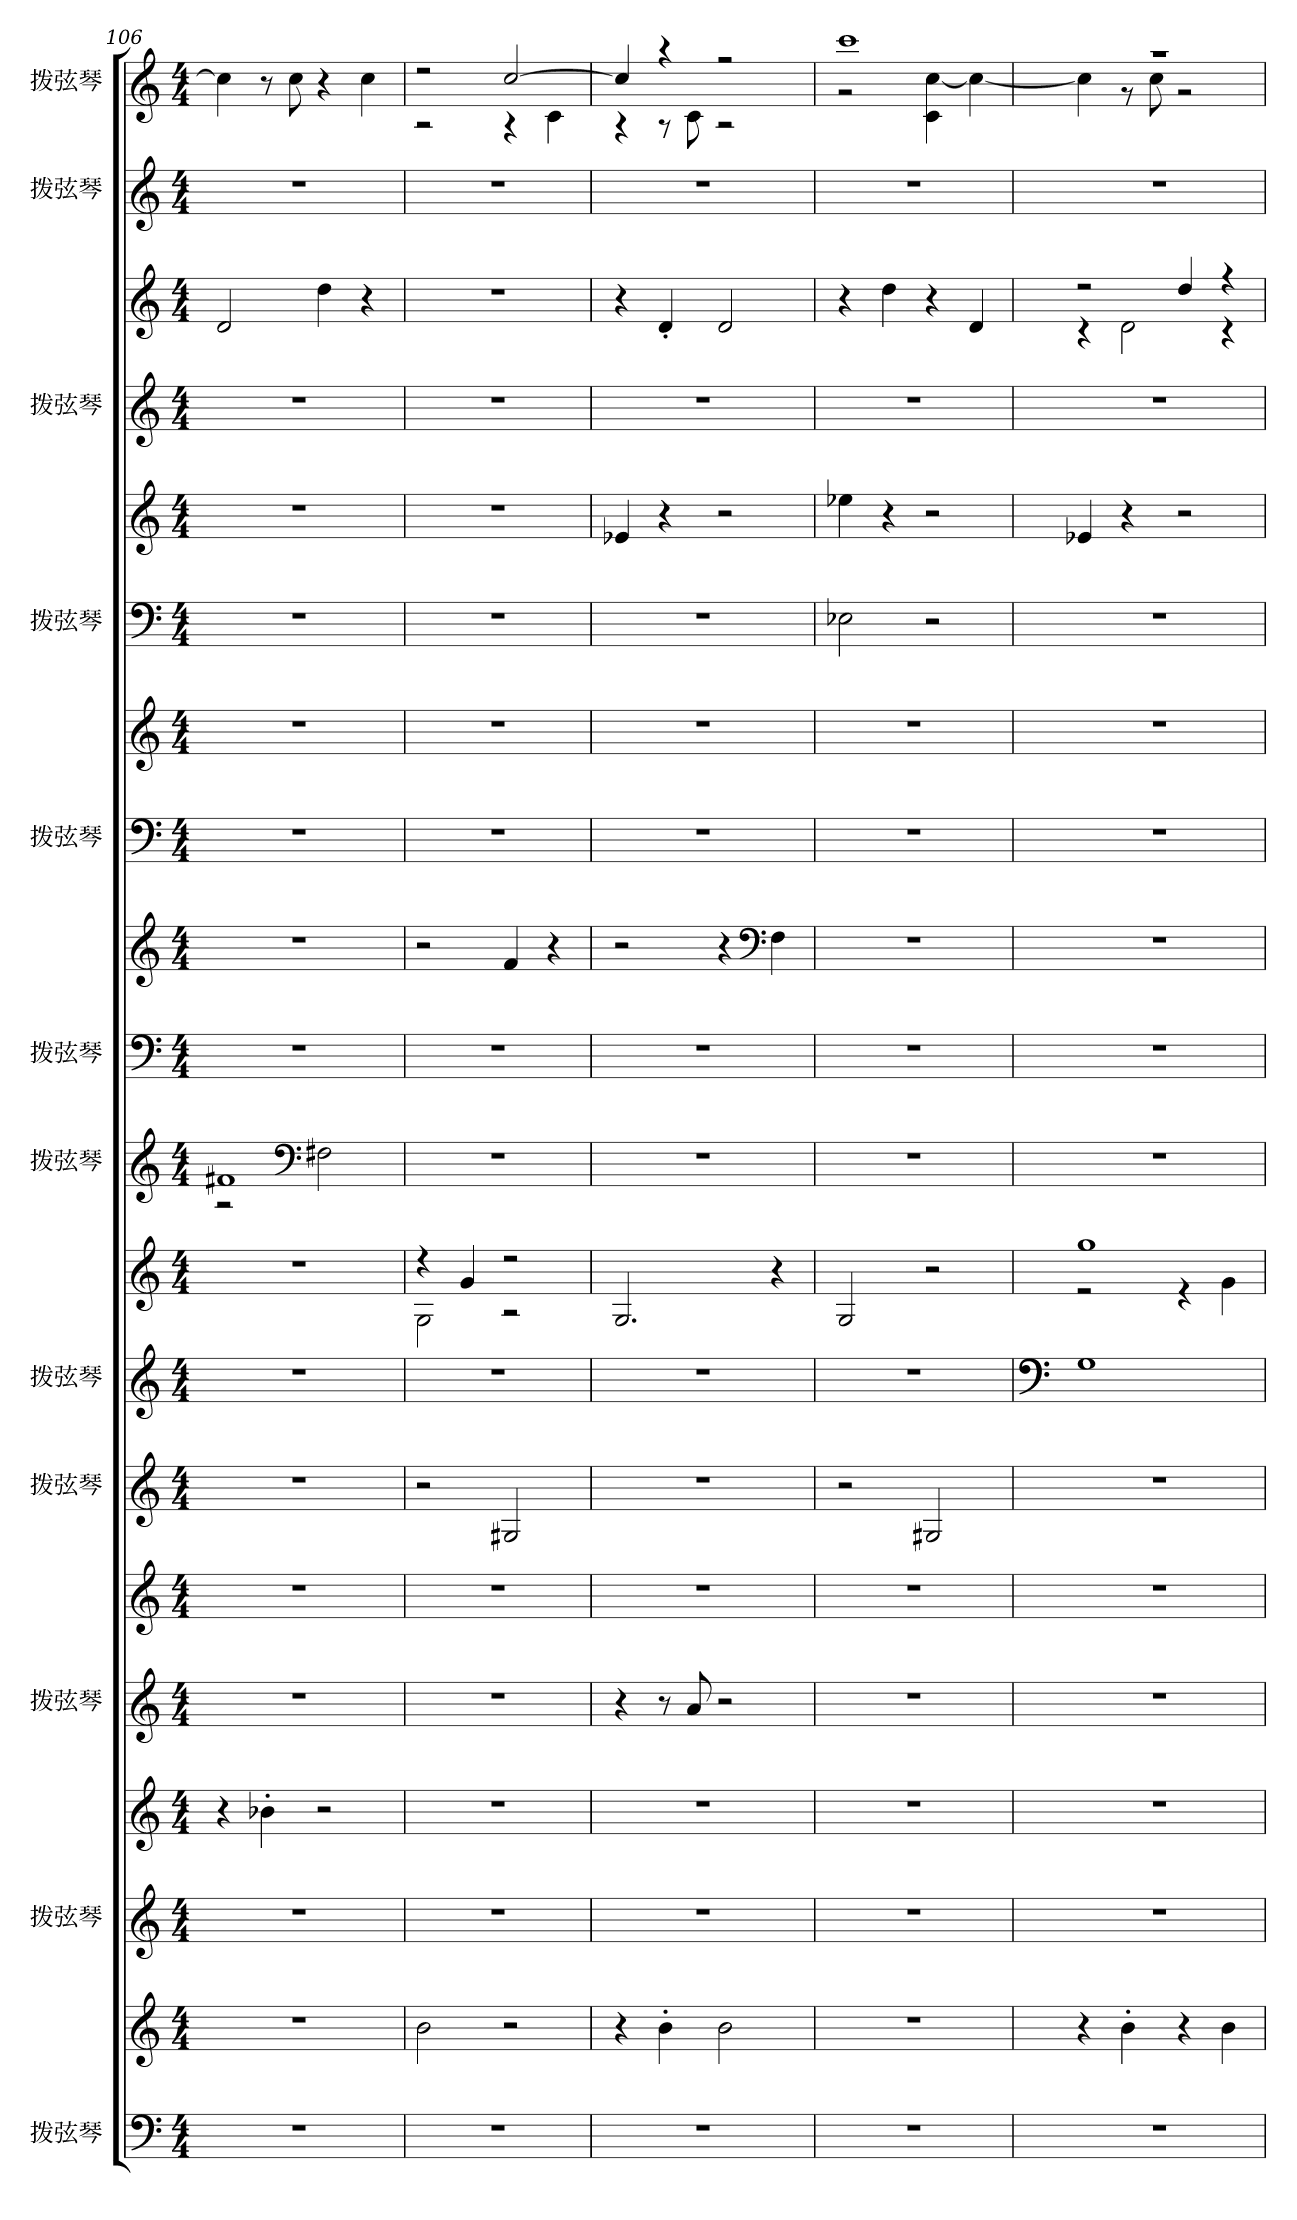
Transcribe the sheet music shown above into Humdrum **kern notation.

**kern	**kern	**kern	**kern	**kern	**kern	**kern	**kern	**kern	**kern	**kern	**kern	**kern	**kern	**kern	**kern	**kern	**kern	**kern	**kern
*part12	*part12	*part11	*part11	*part10	*part10	*part9	*part8	*part8	*part7	*part6	*part6	*part5	*part5	*part4	*part4	*part3	*part3	*part2	*part1
*staff20	*staff19	*staff18	*staff17	*staff16	*staff15	*staff14	*staff13	*staff12	*staff11	*staff10	*staff9	*staff8	*staff7	*staff6	*staff5	*staff4	*staff3	*staff2	*staff1
*I"拨弦琴	*	*I"拨弦琴	*	*I"拨弦琴	*	*I"拨弦琴	*I"拨弦琴	*	*I"拨弦琴	*I"拨弦琴	*	*I"拨弦琴	*	*I"拨弦琴	*	*I"拨弦琴	*	*I"拨弦琴	*I"拨弦琴
!!LO:PB:g=z
*clefF4	*clefG2	*clefG2	*clefG2	*clefG2	*clefG2	*clefG2	*clefG2	*clefG2	*clefG2	*clefF4	*clefG2	*clefF4	*clefG2	*clefF4	*clefG2	*clefG2	*clefG2	*clefG2	*clefG2
*k[]	*k[]	*k[]	*k[]	*k[]	*k[]	*k[]	*k[]	*k[]	*k[]	*k[]	*k[]	*k[]	*k[]	*k[]	*k[]	*k[]	*k[]	*k[]	*k[]
*M4/4	*M4/4	*M4/4	*M4/4	*M4/4	*M4/4	*M4/4	*M4/4	*M4/4	*M4/4	*M4/4	*M4/4	*M4/4	*M4/4	*M4/4	*M4/4	*M4/4	*M4/4	*M4/4	*M4/4
=106	=106	=106	=106	=106	=106	=106	=106	=106	=106	=106	=106	=106	=106	=106	=106	=106	=106	=106	=106
*	*	*	*	*	*	*	*	*	*^	*	*	*	*	*	*	*	*	*	*
1r	1r	1r	4r	1r	1r	1r	1r	1r	1f#X	2r	1r	1r	1r	1r	1r	1r	1r	2d/	1r	4cc\]
.	.	.	4b-X'\	.	.	.	.	.	.	.	.	.	.	.	.	.	.	.	.	8r
.	.	.	.	.	.	.	.	.	.	.	.	.	.	.	.	.	.	.	.	8cc\
*	*	*	*	*	*	*	*	*	*clefF4	*	*	*	*	*	*	*	*	*	*	*
.	.	.	2r	.	.	.	.	.	.	2F#X\	.	.	.	.	.	.	.	4dd\	.	4r
.	.	.	.	.	.	.	.	.	.	.	.	.	.	.	.	.	.	4r	.	4cc\
*	*	*	*	*	*	*	*	*	*v	*v	*	*	*	*	*	*	*	*	*	*
=107	=107	=107	=107	=107	=107	=107	=107	=107	=107	=107	=107	=107	=107	=107	=107	=107	=107	=107	=107
*	*	*	*	*	*	*	*	*^	*	*	*	*	*	*	*	*	*	*	*^
1r	2b\	1r	1r	1r	1r	2r	1r	4r	2G\	1r	1r	2r	1r	1r	1r	1r	1r	1r	1r	2r	2r
.	.	.	.	.	.	.	.	4g/	.	.	.	.	.	.	.	.	.	.	.	.	.
.	2r	.	.	.	.	2G#X/	.	2r	2r	.	.	4f/	.	.	.	.	.	.	.	[2cc/	4r
.	.	.	.	.	.	.	.	.	.	.	.	4r	.	.	.	.	.	.	.	.	4c\
*	*	*	*	*	*	*	*	*v	*v	*	*	*	*	*	*	*	*	*	*	*	*
=108	=108	=108	=108	=108	=108	=108	=108	=108	=108	=108	=108	=108	=108	=108	=108	=108	=108	=108	=108	=108
1r	4r	1r	1r	4r	1r	1r	1r	2.G/	1r	1r	2r	1r	1r	1r	4e-X/	1r	4r	1r	4cc/]	4r
.	4b'\	.	.	8r	.	.	.	.	.	.	.	.	.	.	4r	.	4d'/	.	4r	8r
.	.	.	.	8a/	.	.	.	.	.	.	.	.	.	.	.	.	.	.	.	8c\
.	2b\	.	.	2r	.	.	.	.	.	.	4r	.	.	.	2r	.	2d/	.	2r	2r
*	*	*	*	*	*	*	*	*	*	*	*clefF4	*	*	*	*	*	*	*	*	*
.	.	.	.	.	.	.	.	4r	.	.	4F\	.	.	.	.	.	.	.	.	.
=109	=109	=109	=109	=109	=109	=109	=109	=109	=109	=109	=109	=109	=109	=109	=109	=109	=109	=109	=109	=109
1r	1r	1r	1r	1r	1r	2r	1r	2G/	1r	1r	1r	1r	1r	2E-X\	4ee-X\	1r	4r	1r	1ccc	2r
.	.	.	.	.	.	.	.	.	.	.	.	.	.	.	4r	.	4dd\	.	.	.
.	.	.	.	.	.	2G#X/	.	2r	.	.	.	.	.	2r	2r	.	4r	.	.	4c\ [4cc\
.	.	.	.	.	.	.	.	.	.	.	.	.	.	.	.	.	4d/	.	.	4cc\_
=110	=110	=110	=110	=110	=110	=110	=110	=110	=110	=110	=110	=110	=110	=110	=110	=110	=110	=110	=110	=110
*	*	*	*	*	*	*	*clefF4	*	*	*	*	*	*	*	*	*	*	*	*	*
*	*	*	*	*	*	*	*	*^	*	*	*	*	*	*	*	*	*^	*	*	*
1r	4r	1r	1r	1r	1r	1r	1G	1gg	2r	1r	1r	1r	1r	1r	1r	4e-X/	1r	2r	4r	1r	1r	4cc\]
.	4b'\	.	.	.	.	.	.	.	.	.	.	.	.	.	.	4r	.	.	2d\	.	.	8r
.	.	.	.	.	.	.	.	.	.	.	.	.	.	.	.	.	.	.	.	.	.	8cc\
.	4r	.	.	.	.	.	.	.	4r	.	.	.	.	.	.	2r	.	4dd/	.	.	.	2r
.	4b\	.	.	.	.	.	.	.	4g\	.	.	.	.	.	.	.	.	4r	4r	.	.	.
*	*	*	*	*	*	*	*	*v	*v	*	*	*	*	*	*	*	*	*v	*v	*	*v	*v
=	=	=	=	=	=	=	=	=	=	=	=	=	=	=	=	=	=	=	=
*-	*-	*-	*-	*-	*-	*-	*-	*-	*-	*-	*-	*-	*-	*-	*-	*-	*-	*-	*-
